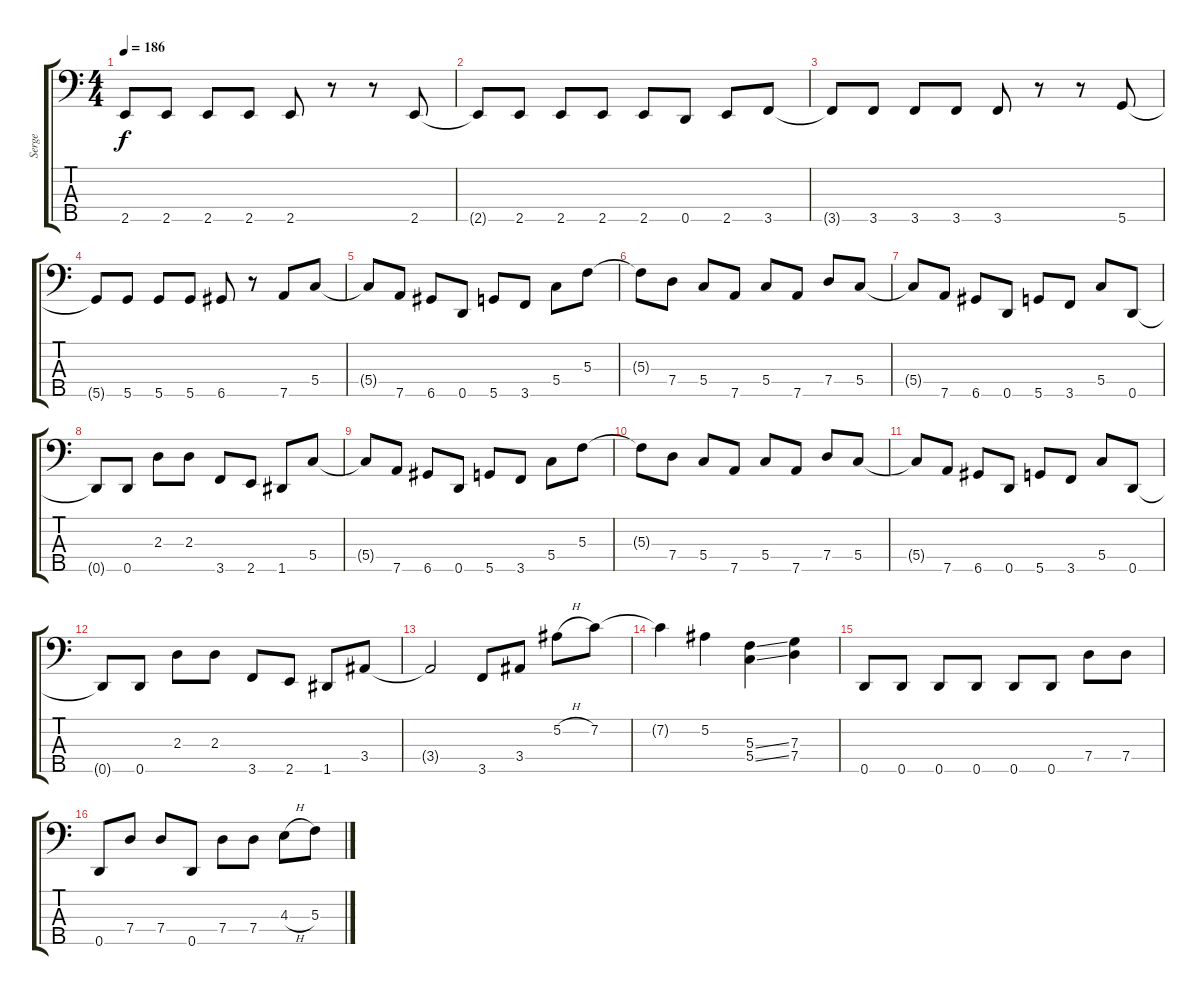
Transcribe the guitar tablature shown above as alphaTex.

\track ("Serge" "Serge") {instrument electricbasspick}
\staff {score tabs}
\tuning (Bb2 F2 C2 G1 D1) {hide}
\ts (4 4)
\tempo 186
\clef f4
\ks c
2.5{t}.8{dy f} 2.5.8 2.5.8 2.5.8 2.5.8 r.8 r.8 2.5.8 |
2.5{t}.8 2.5.8 2.5.8 2.5.8 2.5.8 0.5.8 2.5.8 3.5.8 |
3.5{t}.8 3.5.8 3.5.8 3.5.8 3.5.8 r.8 r.8 5.5.8 |
5.5{t}.8 5.5.8 5.5.8 5.5.8 6.5.8 r.8 7.5.8 5.4.8 |
5.4{t}.8 7.5.8 6.5.8 0.5.8 5.5.8 3.5.8 5.4.8 5.3.8 |
5.3{t}.8 7.4.8 5.4.8 7.5.8 5.4.8 7.5.8 7.4.8 5.4.8 |
5.4{t}.8 7.5.8 6.5.8 0.5.8 5.5.8 3.5.8 5.4.8 0.5.8 |
0.5{t}.8 0.5.8 2.3.8 2.3.8 3.5.8 2.5.8 1.5.8 5.4.8 |
5.4{t}.8 7.5.8 6.5.8 0.5.8 5.5.8 3.5.8 5.4.8 5.3.8 |
5.3{t}.8 7.4.8 5.4.8 7.5.8 5.4.8 7.5.8 7.4.8 5.4.8 |
5.4{t}.8 7.5.8 6.5.8 0.5.8 5.5.8 3.5.8 5.4.8 0.5.8 |
0.5{t}.8 0.5.8 2.3.8 2.3.8 3.5.8 2.5.8 1.5.8 3.4.8 |
3.4{t}.2 3.5.8 3.4.8 5.2{h}.8 7.2.8 |
7.2{t}.4 5.2.4 (5.3{ss} 5.4{ss}).4 (7.3 7.4).4 |
0.5.8 0.5.8 0.5.8 0.5.8 0.5.8 0.5.8 7.4.8 7.4.8 |
0.5.8 7.4.8 7.4.8 0.5.8 7.4.8 7.4.8 4.3{h}.8 5.3.8
